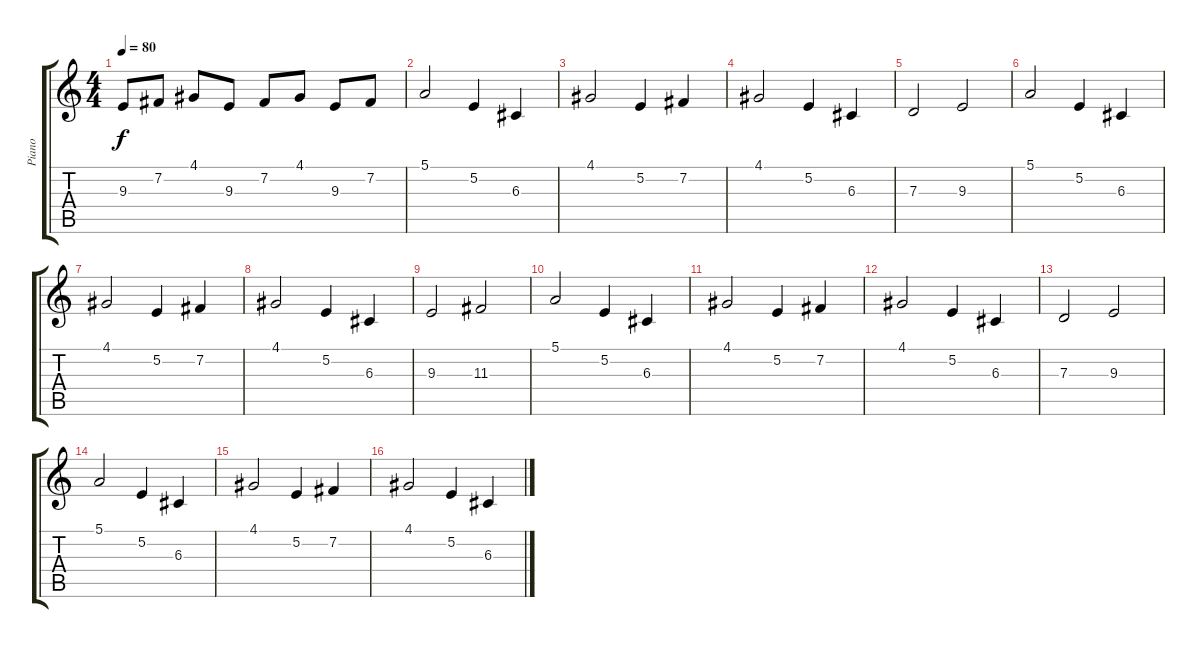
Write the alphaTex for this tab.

\track ("Piano" "Piano") {instrument acousticgrandpiano}
\staff {score tabs}
\tuning (E4 B3 G3 D3 A2 E2) {hide}
\ts (4 4)
\tempo 80
\clef g2
\ks c
9.3.8{dy f} 7.2.8 4.1.8 9.3.8 7.2.8 4.1.8 9.3.8 7.2.8 |
5.1.2 5.2.4 6.3.4 |
4.1.2 5.2.4 7.2.4 |
4.1.2 5.2.4 6.3.4 |
7.3.2 9.3.2 |
5.1.2 5.2.4 6.3.4 |
4.1.2 5.2.4 7.2.4 |
4.1.2 5.2.4 6.3.4 |
9.3.2 11.3.2 |
5.1.2 5.2.4 6.3.4 |
4.1.2 5.2.4 7.2.4 |
4.1.2 5.2.4 6.3.4 |
7.3.2 9.3.2 |
5.1.2 5.2.4 6.3.4 |
4.1.2 5.2.4 7.2.4 |
4.1.2 5.2.4 6.3.4
